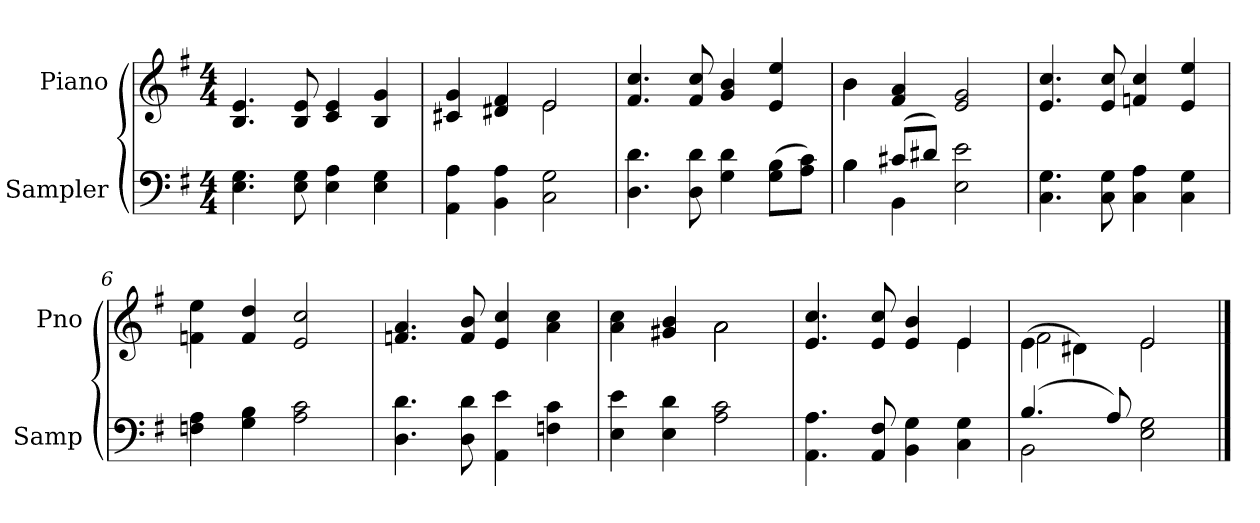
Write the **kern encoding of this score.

**kern	**kern
*part2	*part1
*staff2	*staff1
*I"Sampler	*I"Piano
*I'Samp	*I'Pno
*clefF4	*clefG2
*k[f#]	*k[f#]
*G:	*G:
*M4/4	*M4/4
=1	=1
4.E 4.G	4.B 4.e
8E 8G	8B 8e
4E 4A	4c 4e
4E 4G	4B 4g
=2	=2
*	*^
4AA 4A	4c#X 4g	2ryy
4BB 4A	4d#X 4f#	.
2C 2G	2e/	2e
*	*v	*v
=3	=3
4.D 4.d	4.f# 4.cc
8D 8d	8f# 8cc
4G 4d	4g 4b
(8G\ 8B\L	4e 4ee
8A\ 8c\J)	.
=4	=4
*^	*^
4B\	4B	4b\	4b
(8c#X/L	4BB	4f# 4a	2.ryy
8d#X/J)	.	.	.
2E 2e	2ryy	2e 2g	.
*v	*v	*	*
*	*v	*v
=5	=5
4.C 4.G	4.e 4.cc
8C 8G	8e 8cc
4C 4A	4fn 4cc
4C 4G	4e 4ee
=6	=6
4Fn 4A	4fn 4ee
4G 4B	4f 4dd
2A 2c	2e 2cc
=7	=7
4.D 4.d	4.fn 4.a
8D 8d	8f 8b
4AA 4e	4e 4cc
4Fn 4c	4a 4cc
=8	=8
*	*^
4E 4e	4a 4cc	2ryy
4E 4d	4g#X 4b	.
2A 2c	2a\	2a
=9	=9	=9
4.AA 4.A	4.e 4.cc	2.ryy
8AA 8F#	8e 8cc	.
4BB 4G	4e 4b	.
4C 4G	4e/	4e
=10	=10	=10
*^	*	*
(4.B/	2BB	(4e\	2f#
.	.	4d#X\)	.
8A/)	.	.	.
2E 2G	2ryy	2e/	2e
*v	*v	*	*
*	*v	*v
==	==
*-	*-
